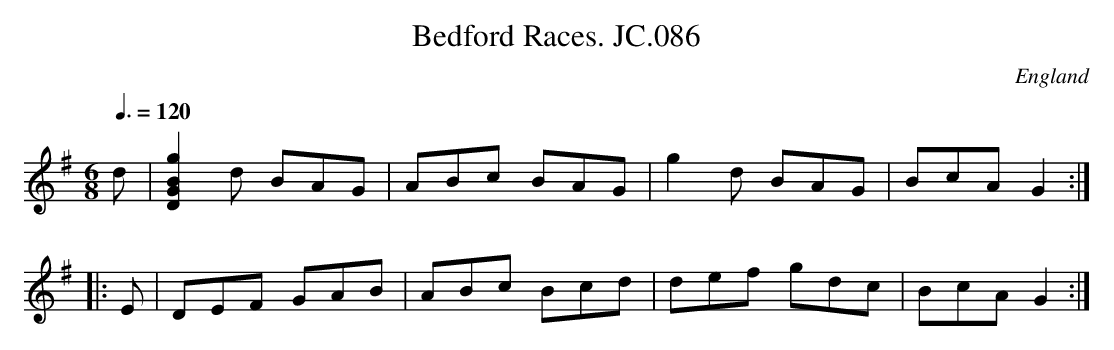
X:1
T:Bedford Races. JC.086
L:1/8
M:6/8
O:England
Q:3/8=120
K:G
d|\
[G2D2B2g2]d BAG|ABc BAG|g2d BAG|BcAG2:|!
|:E|DEF GAB|ABc Bcd|def gdc|BcAG2:|
